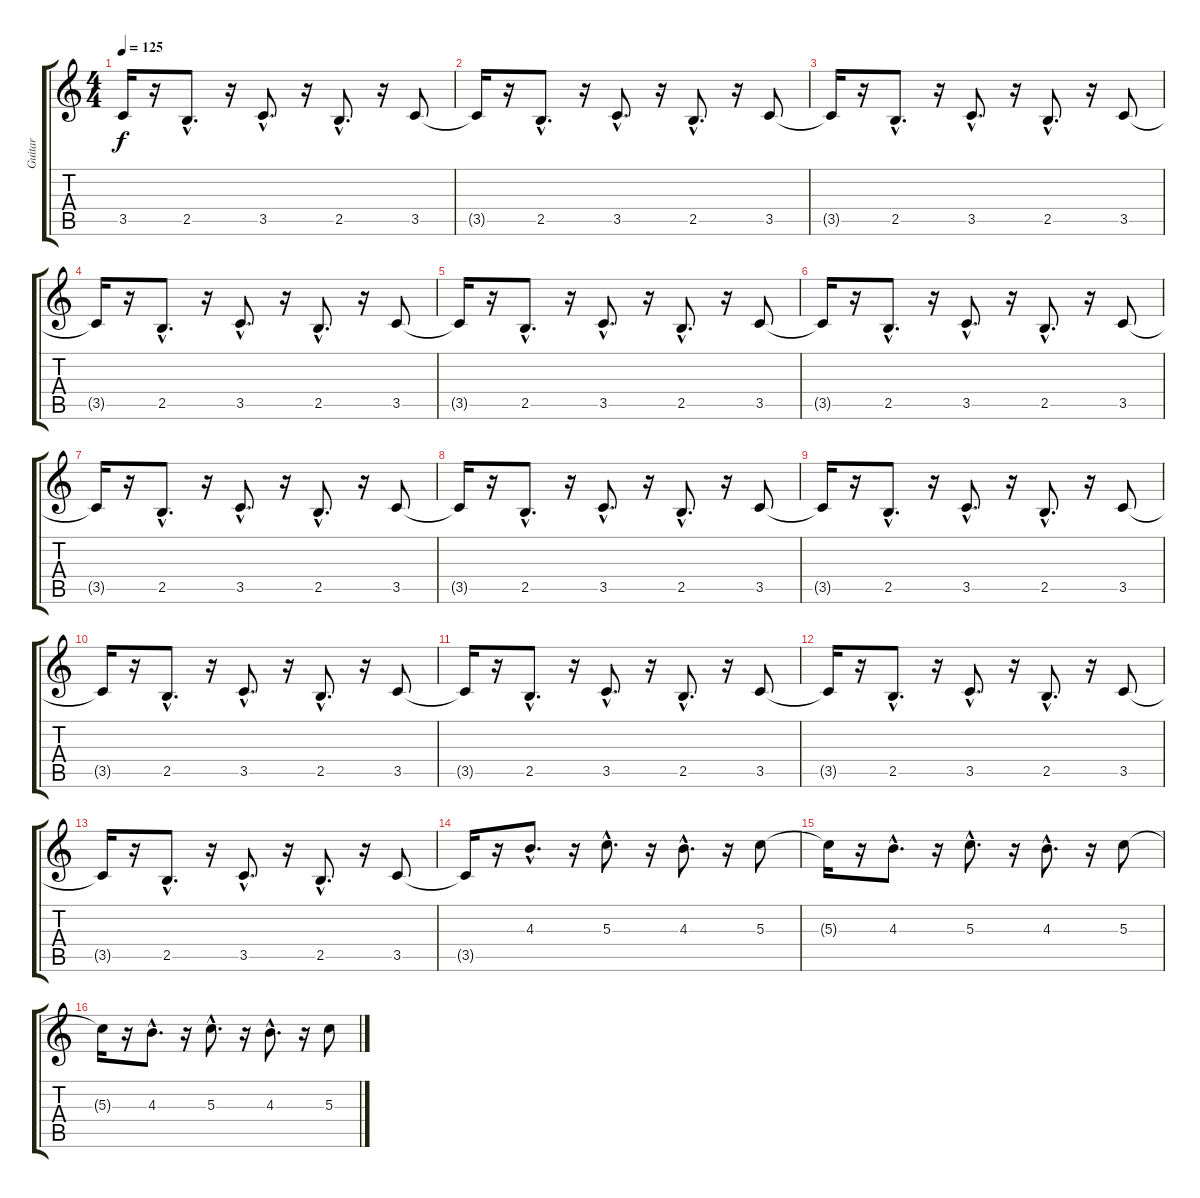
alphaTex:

\track ("Guitar" "Guitar") {instrument distortionguitar}
\staff {score tabs}
\tuning (E4 B3 G3 D3 A2 D2) {hide}
\ts (4 4)
\tempo 125
\clef g2
\ks c
3.5{t}.16{dy f} r.16 2.5{hac}.8{d} r.16 3.5{hac}.8{d} r.16 2.5{hac}.8{d} r.16 3.5.8 |
3.5{t}.16 r.16 2.5{hac}.8{d} r.16 3.5{hac}.8{d} r.16 2.5{hac}.8{d} r.16 3.5.8 |
3.5{t}.16 r.16 2.5{hac}.8{d} r.16 3.5{hac}.8{d} r.16 2.5{hac}.8{d} r.16 3.5.8 |
3.5{t}.16 r.16 2.5{hac}.8{d} r.16 3.5{hac}.8{d} r.16 2.5{hac}.8{d} r.16 3.5.8 |
3.5{t}.16 r.16 2.5{hac}.8{d} r.16 3.5{hac}.8{d} r.16 2.5{hac}.8{d} r.16 3.5.8 |
3.5{t}.16 r.16 2.5{hac}.8{d} r.16 3.5{hac}.8{d} r.16 2.5{hac}.8{d} r.16 3.5.8 |
3.5{t}.16 r.16 2.5{hac}.8{d} r.16 3.5{hac}.8{d} r.16 2.5{hac}.8{d} r.16 3.5.8 |
3.5{t}.16 r.16 2.5{hac}.8{d} r.16 3.5{hac}.8{d} r.16 2.5{hac}.8{d} r.16 3.5.8 |
3.5{t}.16 r.16 2.5{hac}.8{d} r.16 3.5{hac}.8{d} r.16 2.5{hac}.8{d} r.16 3.5.8 |
3.5{t}.16 r.16 2.5{hac}.8{d} r.16 3.5{hac}.8{d} r.16 2.5{hac}.8{d} r.16 3.5.8 |
3.5{t}.16 r.16 2.5{hac}.8{d} r.16 3.5{hac}.8{d} r.16 2.5{hac}.8{d} r.16 3.5.8 |
3.5{t}.16 r.16 2.5{hac}.8{d} r.16 3.5{hac}.8{d} r.16 2.5{hac}.8{d} r.16 3.5.8 |
3.5{t}.16 r.16 2.5{hac}.8{d} r.16 3.5{hac}.8{d} r.16 2.5{hac}.8{d} r.16 3.5.8 |
3.5{t}.16 r.16 4.3{hac}.8{d balance 0 instrument electricguitarclean} r.16 5.3{hac}.8{d} r.16 4.3{hac}.8{d} r.16 5.3.8 |
5.3{t}.16 r.16 4.3{hac}.8{d} r.16 5.3{hac}.8{d} r.16 4.3{hac}.8{d} r.16 5.3.8 |
5.3{t}.16 r.16 4.3{hac}.8{d} r.16 5.3{hac}.8{d} r.16 4.3{hac}.8{d} r.16 5.3.8
